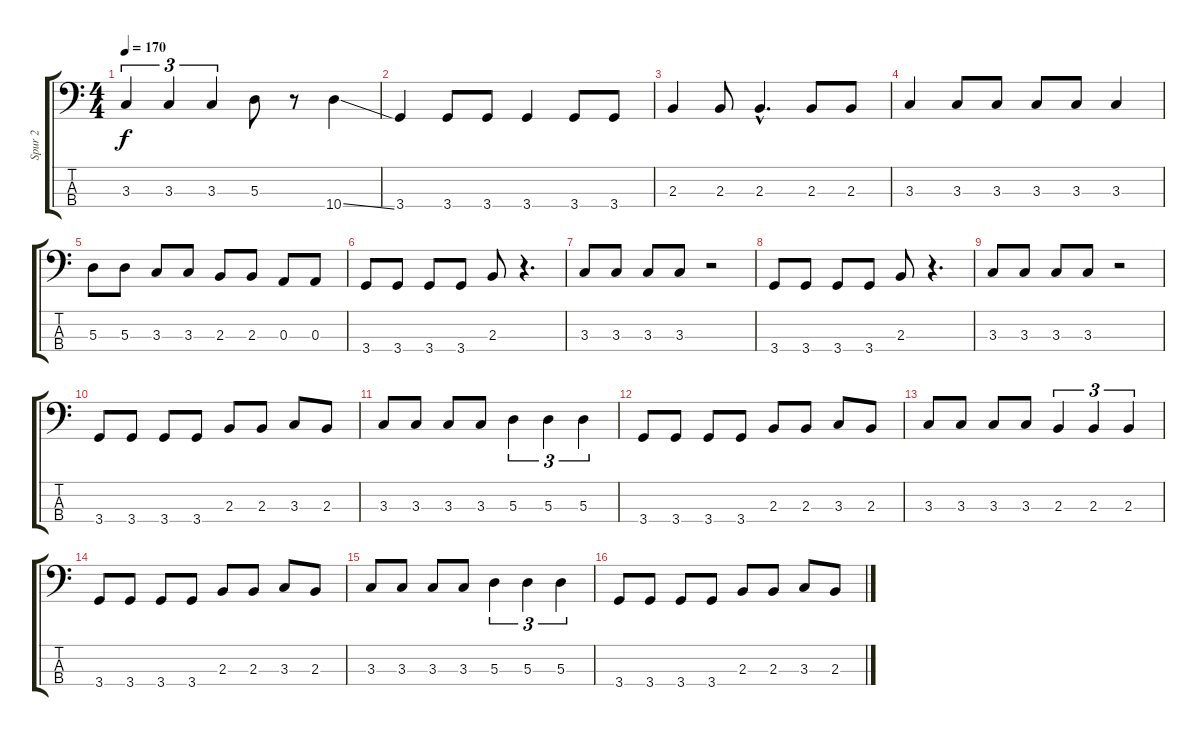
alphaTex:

\track ("Spur 2" "Spur 2") {instrument electricbassfinger}
\staff {score tabs}
\tuning (G2 D2 A1 E1) {hide}
\ts (4 4)
\tempo 170
\clef f4
\ks c
3.3.4{tu (3 2) dy f} 3.3.4{tu (3 2)} 3.3.4{tu (3 2)} 5.3.8 r.8 10.4{ss}.4 |
3.4.4 3.4.8 3.4.8 3.4.4 3.4.8 3.4.8 |
2.3.4 2.3.8 2.3{hac}.4{d} 2.3.8 2.3.8 |
3.3.4 3.3.8 3.3.8 3.3.8 3.3.8 3.3.4 |
5.3.8 5.3.8 3.3.8 3.3.8 2.3.8 2.3.8 0.3.8 0.3.8 |
3.4.8 3.4.8 3.4.8 3.4.8 2.3.8 r.4{d} |
3.3.8 3.3.8 3.3.8 3.3.8 r.2 |
3.4.8 3.4.8 3.4.8 3.4.8 2.3.8 r.4{d} |
3.3.8 3.3.8 3.3.8 3.3.8 r.2 |
3.4.8 3.4.8 3.4.8 3.4.8 2.3.8 2.3.8 3.3.8 2.3.8 |
3.3.8 3.3.8 3.3.8 3.3.8 5.3.4{tu (3 2)} 5.3.4{tu (3 2)} 5.3.4{tu (3 2)} |
3.4.8 3.4.8 3.4.8 3.4.8 2.3.8 2.3.8 3.3.8 2.3.8 |
3.3.8 3.3.8 3.3.8 3.3.8 2.3.4{tu (3 2)} 2.3.4{tu (3 2)} 2.3.4{tu (3 2)} |
3.4.8 3.4.8 3.4.8 3.4.8 2.3.8 2.3.8 3.3.8 2.3.8 |
3.3.8 3.3.8 3.3.8 3.3.8 5.3.4{tu (3 2)} 5.3.4{tu (3 2)} 5.3.4{tu (3 2)} |
3.4.8 3.4.8 3.4.8 3.4.8 2.3.8 2.3.8 3.3.8 2.3.8
